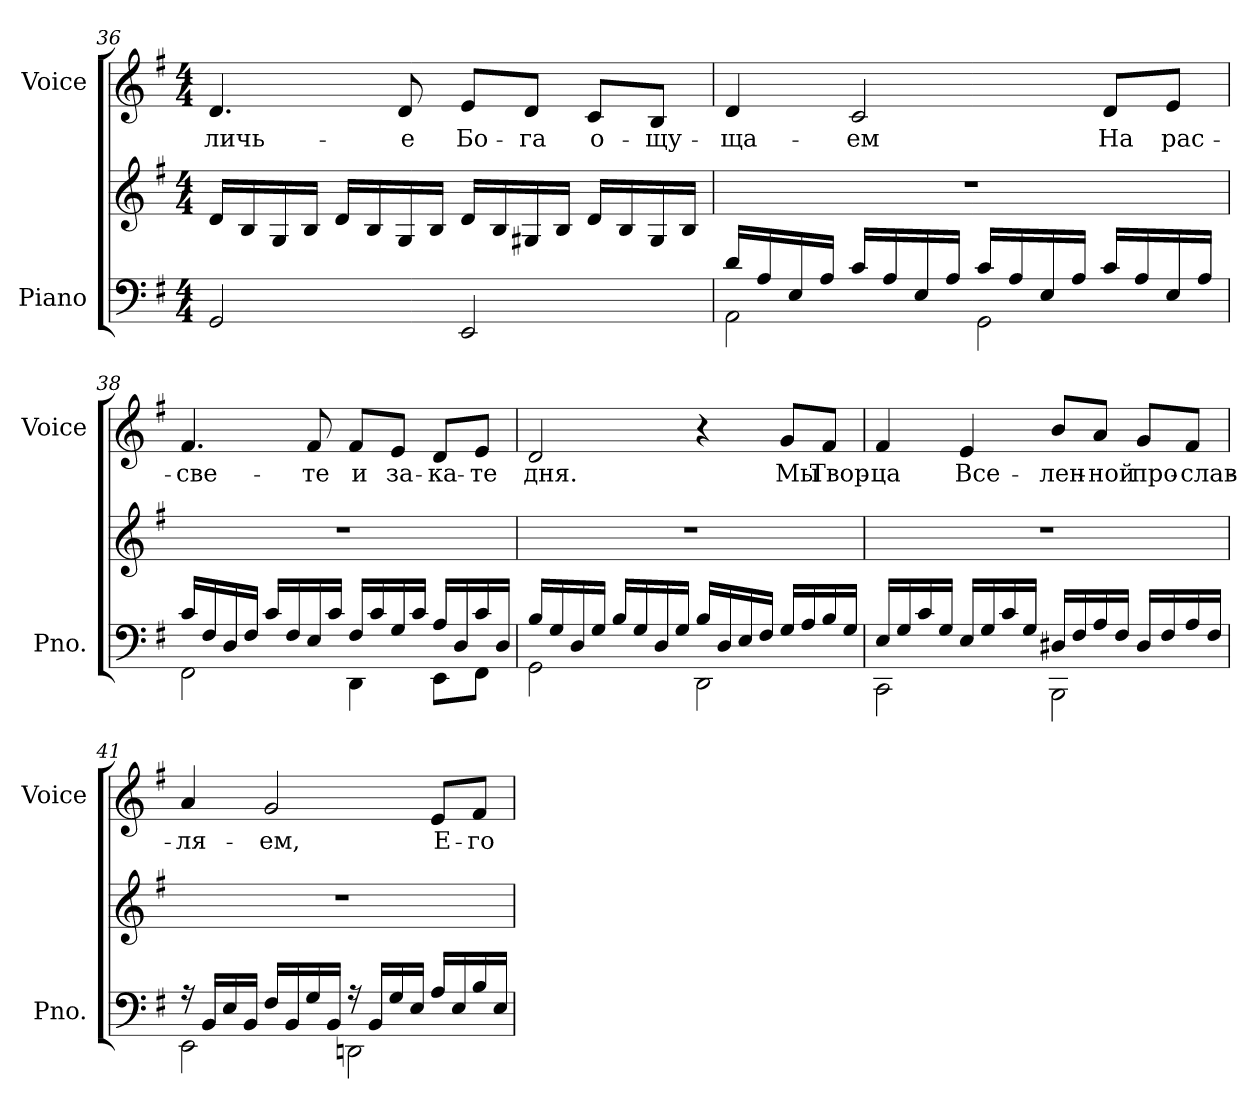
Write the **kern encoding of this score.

**kern	**kern	**kern	**text
*part2	*part2	*part1	*part1
*staff3	*staff2	*staff1	*staff1
*I"Piano	*	*I"Voice	*
*I'Pno.	*	*I'Voice	*
*clefF4	*clefG2	*clefG2	*
*k[f#]	*k[f#]	*k[f#]	*
*G:	*G:	*G:	*
*M4/4	*M4/4	*M4/4	*
=36	=36	=36	=36
!	!	!	!LO:LY:b:color=#000000
2GGi/	16di/LL	4.di/	-личь-
.	16Bi/	.	.
.	16Gi/	.	.
.	16Bi/JJ	.	.
.	16di/LL	.	.
.	16Bi/	.	.
!	!	!	!LO:LY:b:color=#000000
.	16Gi/	8di/	-е
.	16Bi/JJ	.	.
!	!	!	!LO:LY:b:color=#000000
2EEi/	16di/LL	8ei/L	Бо-
.	16Bi/	.	.
!	!	!	!LO:LY:b:color=#000000
.	16G#Xi/	8di/J	-га
.	16Bi/JJ	.	.
!	!	!	!LO:LY:b:color=#000000
.	16di/LL	8ci/L	о-
.	16Bi/	.	.
!	!	!	!LO:LY:b:color=#000000
.	16G#i/	8Bi/J	-щу-
.	16Bi/JJ	.	.
=37	=37	=37	=37
*^	*	*	*
!	!	!	!	!LO:LY:b:color=#000000
16di/LL	2AAi\	1r	4di/	-ща-
16Ai/	.	.	.	.
16Ei/	.	.	.	.
16Ai/JJ	.	.	.	.
!	!	!	!	!LO:LY:b:color=#000000
16ci/LL	.	.	2ci/	-ем
16Ai/	.	.	.	.
16Ei/	.	.	.	.
16Ai/JJ	.	.	.	.
16ci/LL	2GGi\	.	.	.
16Ai/	.	.	.	.
16Ei/	.	.	.	.
16Ai/JJ	.	.	.	.
!	!	!	!	!LO:LY:b:color=#000000
16ci/LL	.	.	8di/L	На
16Ai/	.	.	.	.
!	!	!	!	!LO:LY:b:color=#000000
16Ei/	.	.	8ei/J	рас-
16Ai/JJ	.	.	.	.
!!LO:LB:g=z
=38	=38	=38	=38	=38
!	!	!	!	!LO:LY:b:color=#000000
16ci/LL	2FF#i\	1r	4.f#i/	-све-
16F#i/	.	.	.	.
16Di/	.	.	.	.
16F#i/JJ	.	.	.	.
16ci/LL	.	.	.	.
16F#i/	.	.	.	.
!	!	!	!	!LO:LY:b:color=#000000
16Ei/	.	.	8f#i/	-те
16ci/JJ	.	.	.	.
!	!	!	!	!LO:LY:b:color=#000000
16F#i/LL	4DDi\	.	8f#i/L	и
16ci/	.	.	.	.
!	!	!	!	!LO:LY:b:color=#000000
16Gi/	.	.	8ei/J	за-
16ci/JJ	.	.	.	.
!	!	!	!	!LO:LY:b:color=#000000
16Ai/LL	8EEi\L	.	8di/L	-ка-
16Di/	.	.	.	.
!	!	!	!	!LO:LY:b:color=#000000
16ci/	8FF#i\J	.	8ei/J	-те
16Di/JJ	.	.	.	.
=39	=39	=39	=39	=39
!	!	!	!	!LO:LY:b:color=#000000
16Bi/LL	2GGi\	1r	2di/	дня.
16Gi/	.	.	.	.
16Di/	.	.	.	.
16Gi/JJ	.	.	.	.
16Bi/LL	.	.	.	.
16Gi/	.	.	.	.
16Di/	.	.	.	.
16Gi/JJ	.	.	.	.
16Bi/LL	2DDi\	.	4r	.
16Di/	.	.	.	.
16Ei/	.	.	.	.
16F#i/JJ	.	.	.	.
!	!	!	!	!LO:LY:b:color=#000000
16Gi/LL	.	.	8gi/L	Мы
16Ai/	.	.	.	.
!	!	!	!	!LO:LY:b:color=#000000
16Bi/	.	.	8f#i/J	Твор-
16Gi/JJ	.	.	.	.
!!LO:PB:g=z
=40	=40	=40	=40	=40
!	!	!	!	!LO:LY:b:color=#000000
16Ei/LL	2CCi\	1r	4f#i/	-ца
16Gi/	.	.	.	.
16ci/	.	.	.	.
16Gi/JJ	.	.	.	.
!	!	!	!	!LO:LY:b:color=#000000
16Ei/LL	.	.	4ei/	Все-
16Gi/	.	.	.	.
16ci/	.	.	.	.
16Gi/JJ	.	.	.	.
!	!	!	!	!LO:LY:b:color=#000000
16D#Xi/LL	2BBBi\	.	8bi/L	-лен-
16F#i/	.	.	.	.
!	!	!	!	!LO:LY:b:color=#000000
16Ai/	.	.	8ai/J	-ной
16F#i/JJ	.	.	.	.
!	!	!	!	!LO:LY:b:color=#000000
16D#i/LL	.	.	8gi/L	про-
16F#i/	.	.	.	.
!	!	!	!	!LO:LY:b:color=#000000
16Ai/	.	.	8f#i/J	-слав-
16F#i/JJ	.	.	.	.
=41	=41	=41	=41	=41
!	!	!	!	!LO:LY:b:color=#000000
16r	2EEi\	1r	4ai/	-ля-
16BBi/LL	.	.	.	.
16Ei/	.	.	.	.
16BBi/JJ	.	.	.	.
!	!	!	!	!LO:LY:b:color=#000000
16F#i/LL	.	.	2gi/	-ем,
16BBi/	.	.	.	.
16Gi/	.	.	.	.
16BBi/JJ	.	.	.	.
16r	2DDni\	.	.	.
16BBi/LL	.	.	.	.
16Gi/	.	.	.	.
16Ei/JJ	.	.	.	.
!	!	!	!	!LO:LY:b:color=#000000
16Ai/LL	.	.	8ei/L	Е-
16Ei/	.	.	.	.
!	!	!	!	!LO:LY:b:color=#000000
16Bi/	.	.	8f#i/J	-го
16Ei/JJ	.	.	.	.
*v	*v	*	*	*
=	=	=	=
*-	*-	*-	*-
